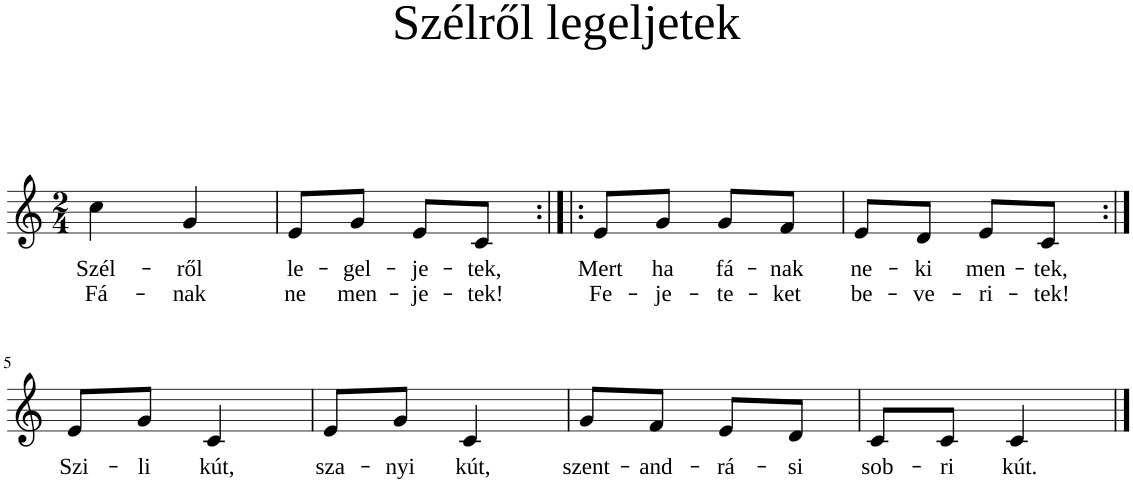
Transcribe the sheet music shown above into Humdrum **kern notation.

**kern	**text	**text
*part1	*part1	*part1
*staff1	*staff1	*staff1
*I"Piano	*	*
*I'Pno	*	*
*clefG2	*	*
*k[]	*	*
*M2/4	*	*
=1	=1	=1
!	!LO:LY:b	!LO:LY:b
4cc\	Szél-	Fá-
!	!LO:LY:b	!LO:LY:b
4g/	-ről	-nak
=2	=2	=2
!	!LO:LY:b	!LO:LY:b
8e/L	le-	ne
!	!LO:LY:b	!LO:LY:b
8g/J	-gel-	men-
!	!LO:LY:b	!LO:LY:b
8e/L	-je-	-je-
!	!LO:LY:b	!LO:LY:b
8c/J	tek,	tek!
=3:|!|:	=3:|!|:	=3:|!|:
!	!LO:LY:b	!LO:LY:b
8e/L	Mert	Fe-
!	!LO:LY:b	!LO:LY:b
8g/J	ha	-je-
!	!LO:LY:b	!LO:LY:b
8g/L	fá-	-te-
!	!LO:LY:b	!LO:LY:b
8f/J	-nak	-ket
=4	=4	=4
!	!LO:LY:b	!LO:LY:b
8e/L	ne-	be-
!	!LO:LY:b	!LO:LY:b
8d/J	-ki	-ve-
!	!LO:LY:b	!LO:LY:b
8e/L	men-	-ri-
!	!LO:LY:b	!LO:LY:b
8c/J	-tek,	-tek!
!!LO:LB:g=z
=5:|!	=5:|!	=5:|!
!	!LO:LY:b	!
8e/L	Szi-	.
!	!LO:LY:b	!
8g/J	-li	.
!	!LO:LY:b	!
4c/	kút,	.
=6	=6	=6
!	!LO:LY:b	!
8e/L	sza-	.
!	!LO:LY:b	!
8g/J	-nyi	.
!	!LO:LY:b	!
4c/	kút,	.
=7	=7	=7
!	!LO:LY:b	!
8g/L	szent-	.
!	!LO:LY:b	!
8f/J	-and-	.
!	!LO:LY:b	!
8e/L	-rá-	.
!	!LO:LY:b	!
8d/J	-si	.
=8	=8	=8
!	!LO:LY:b	!
8c/L	sob-	.
!	!LO:LY:b	!
8c/J	-ri	.
!	!LO:LY:b	!
4c/	kút.	.
==	==	==
*-	*-	*-
